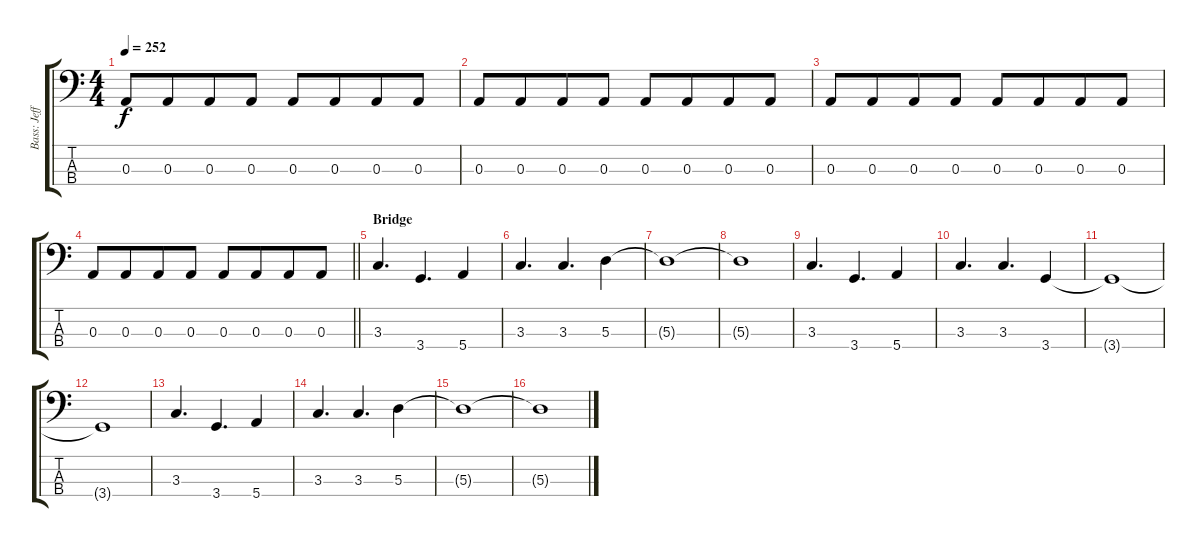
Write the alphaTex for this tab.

\track ("Bass: Jeff" "Bass: Jeff") {instrument electricbassfinger}
\staff {score tabs}
\tuning (G2 D2 A1 E1) {hide}
\ts (4 4)
\tempo 252
\clef f4
\ks c
0.3.8{dy f} 0.3.8{beam merge} 0.3.8 0.3.8 0.3.8 0.3.8{beam merge} 0.3.8 0.3.8 |
0.3.8 0.3.8{beam merge} 0.3.8 0.3.8 0.3.8 0.3.8{beam merge} 0.3.8 0.3.8 |
0.3.8 0.3.8{beam merge} 0.3.8 0.3.8 0.3.8 0.3.8{beam merge} 0.3.8 0.3.8 |
\barLineRight lightlight
0.3.8 0.3.8{beam merge} 0.3.8 0.3.8 0.3.8 0.3.8{beam merge} 0.3.8 0.3.8 |
\section ("" "Bridge")
3.3.4{d} 3.4.4{d} 5.4.4 |
3.3.4{d} 3.3.4{d} 5.3.4 |
5.3{t}.1 |
5.3{t}.1 |
3.3.4{d} 3.4.4{d} 5.4.4 |
3.3.4{d} 3.3.4{d} 3.4.4 |
3.4{t}.1 |
3.4{t}.1 |
3.3.4{d} 3.4.4{d} 5.4.4 |
3.3.4{d} 3.3.4{d} 5.3.4 |
5.3{t}.1 |
5.3{t}.1
